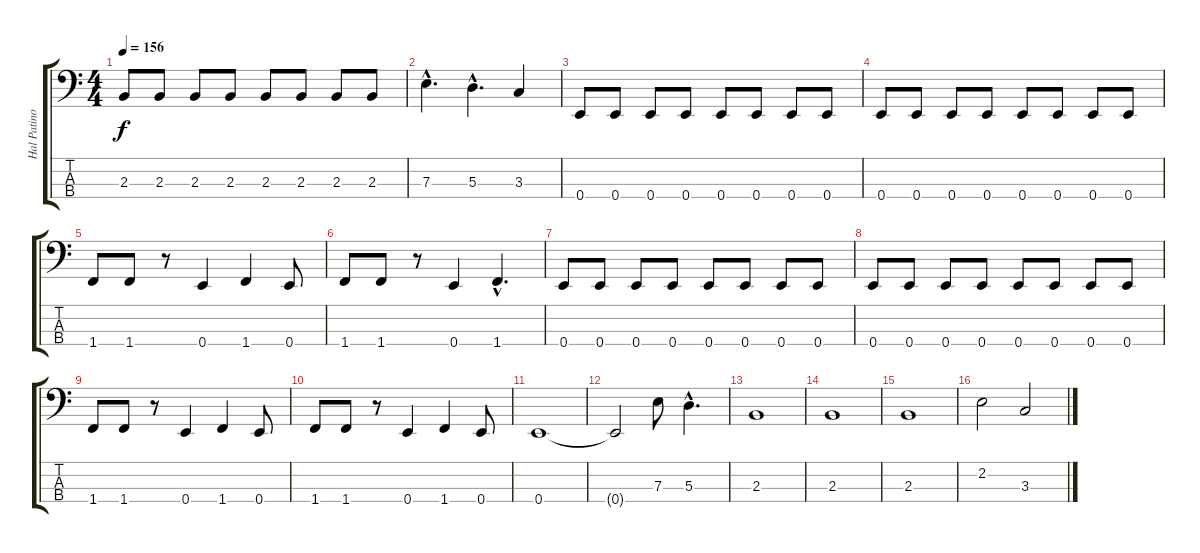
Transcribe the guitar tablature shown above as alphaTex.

\track ("Hal Patino" "Hal Patino") {instrument electricbassfinger}
\staff {score tabs}
\tuning (G2 D2 A1 E1) {hide}
\ts (4 4)
\tempo 156
\clef f4
\ks c
2.3.8{dy f} 2.3.8 2.3.8 2.3.8 2.3.8 2.3.8 2.3.8 2.3.8 |
7.3{hac}.4{d} 5.3{hac}.4{d} 3.3.4 |
0.4.8 0.4.8 0.4.8 0.4.8 0.4.8 0.4.8 0.4.8 0.4.8 |
0.4.8 0.4.8 0.4.8 0.4.8 0.4.8 0.4.8 0.4.8 0.4.8 |
1.4.8 1.4.8 r.8 0.4.4 1.4.4 0.4.8 |
1.4.8 1.4.8 r.8 0.4.4 1.4{hac}.4{d} |
0.4.8 0.4.8 0.4.8 0.4.8 0.4.8 0.4.8 0.4.8 0.4.8 |
0.4.8 0.4.8 0.4.8 0.4.8 0.4.8 0.4.8 0.4.8 0.4.8 |
1.4.8 1.4.8 r.8 0.4.4 1.4.4 0.4.8 |
1.4.8 1.4.8 r.8 0.4.4 1.4.4 0.4.8 |
0.4.1 |
0.4{t}.2 7.3.8 5.3{hac}.4{d} |
2.3.1 |
2.3.1 |
2.3.1 |
2.2.2 3.3.2
